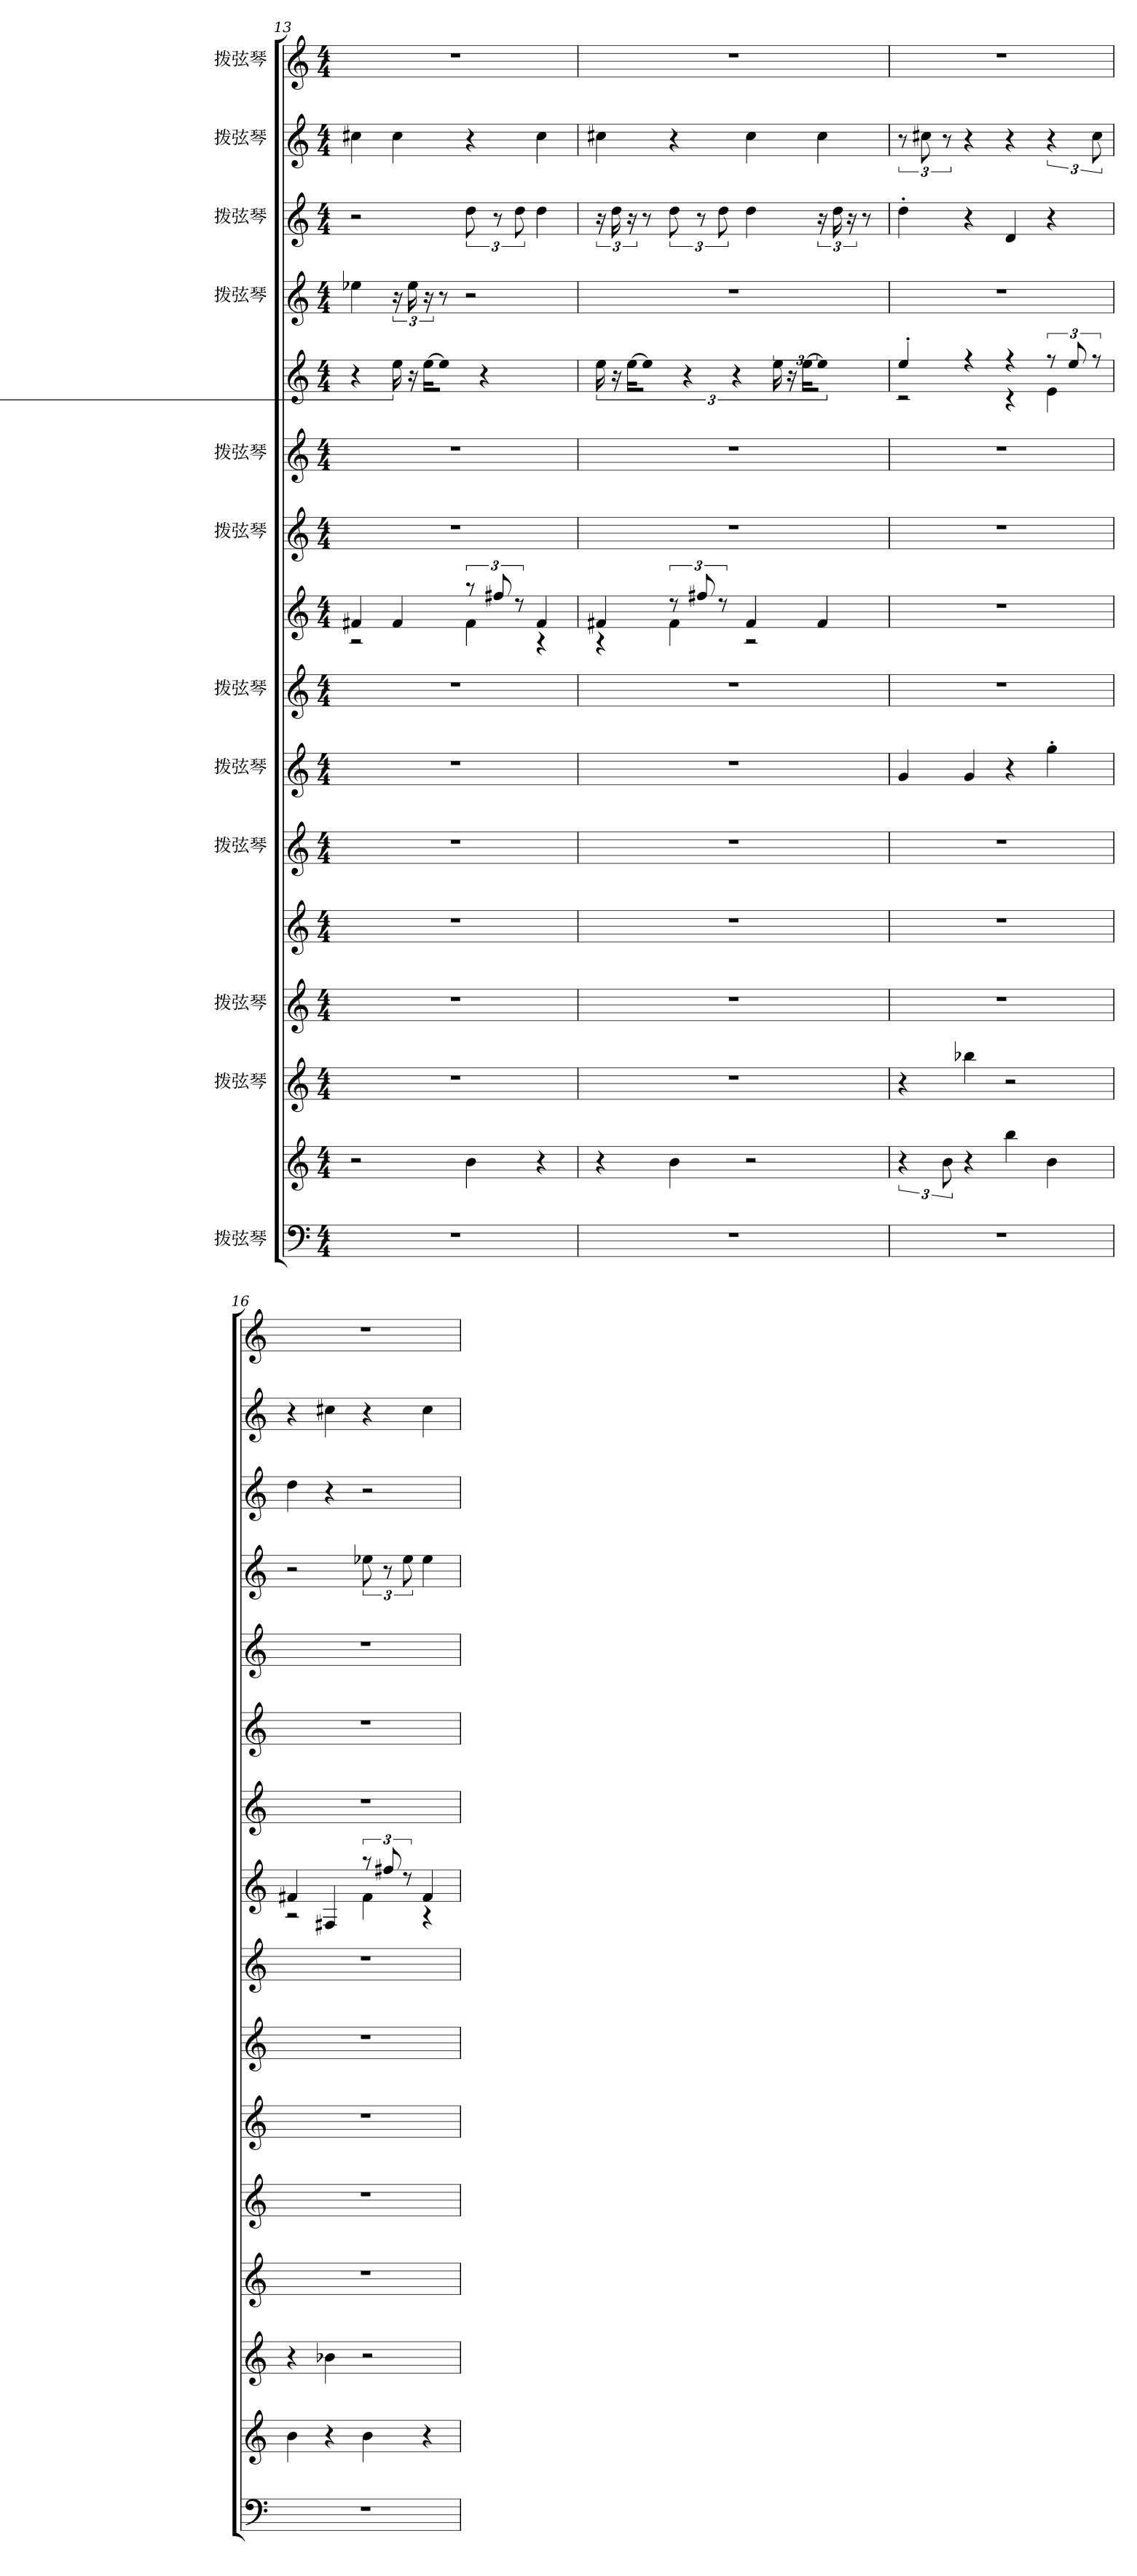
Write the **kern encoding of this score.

**kern	**kern	**kern	**kern	**kern	**kern	**kern	**kern	**kern	**kern	**kern	**kern	**kern	**kern	**kern	**kern
*part12	*part12	*part11	*part10	*part10	*part9	*part8	*part7	*part7	*part6	*part5	*part5	*part4	*part3	*part2	*part1
*staff16	*staff15	*staff14	*staff13	*staff12	*staff11	*staff10	*staff9	*staff8	*staff7	*staff6	*staff5	*staff4	*staff3	*staff2	*staff1
*I"拨弦琴	*	*I"拨弦琴	*I"拨弦琴	*	*I"拨弦琴	*I"拨弦琴	*I"拨弦琴	*	*I"拨弦琴	*I"拨弦琴	*	*I"拨弦琴	*I"拨弦琴	*I"拨弦琴	*I"拨弦琴
*clefF4	*clefG2	*clefG2	*clefG2	*clefG2	*clefG2	*clefG2	*clefG2	*clefG2	*clefG2	*clefG2	*clefG2	*clefG2	*clefG2	*clefG2	*clefG2
*k[]	*k[]	*k[]	*k[]	*k[]	*k[]	*k[]	*k[]	*k[]	*k[]	*k[]	*k[]	*k[]	*k[]	*k[]	*k[]
*M4/4	*M4/4	*M4/4	*M4/4	*M4/4	*M4/4	*M4/4	*M4/4	*M4/4	*M4/4	*M4/4	*M4/4	*M4/4	*M4/4	*M4/4	*M4/4
=13	=13	=13	=13	=13	=13	=13	=13	=13	=13	=13	=13	=13	=13	=13	=13
*	*	*	*	*	*	*	*	*^	*	*	*	*	*	*	*
1r	2r	1r	1r	1r	1r	1r	1r	4f#X/	2r	1r	1r	4r	4ee-X\	2r	4cc#X\	1r
.	.	.	.	.	.	.	.	4f#/	.	.	.	24ee\	24r	.	4cc#\	.
.	.	.	.	.	.	.	.	.	.	.	.	24r	24ee-\	.	.	.
.	.	.	.	.	.	.	.	.	.	.	.	[24ee\KL	24r	.	.	.
.	.	.	.	.	.	.	.	.	.	.	.	8ee\J]	8r	.	.	.
.	4b\	.	.	.	.	.	.	12r	4f#\	.	.	2r	2r	12dd\	4r	.
.	.	.	.	.	.	.	.	12ff#X/	.	.	.	.	.	12r	.	.
.	.	.	.	.	.	.	.	12r	.	.	.	.	.	12dd\	.	.
.	4r	.	.	.	.	.	.	4f#/	4r	.	.	.	.	4dd\	4cc#\	.
!!LO:PB:g=z
=14	=14	=14	=14	=14	=14	=14	=14	=14	=14	=14	=14	=14	=14	=14	=14	=14
1r	4r	1r	1r	1r	1r	1r	1r	4f#X/	4r	1r	1r	24ee\	1r	24r	4cc#X\	1r
.	.	.	.	.	.	.	.	.	.	.	.	24r	.	24dd\	.	.
.	.	.	.	.	.	.	.	.	.	.	.	[24ee\KL	.	24r	.	.
.	.	.	.	.	.	.	.	.	.	.	.	8ee\J]	.	8r	.	.
.	4b\	.	.	.	.	.	.	12r	4f#\	.	.	4r	.	12dd\	4r	.
.	.	.	.	.	.	.	.	12ff#X/	.	.	.	.	.	12r	.	.
.	.	.	.	.	.	.	.	12r	.	.	.	.	.	12dd\	.	.
.	2r	.	.	.	.	.	.	4f#/	2r	.	.	4r	.	4dd\	4cc#\	.
.	.	.	.	.	.	.	.	4f#/	.	.	.	24ee\	.	24r	4cc#\	.
.	.	.	.	.	.	.	.	.	.	.	.	24r	.	24dd\	.	.
.	.	.	.	.	.	.	.	.	.	.	.	[24ee\KL	.	24r	.	.
.	.	.	.	.	.	.	.	.	.	.	.	8ee\J]	.	8r	.	.
*	*	*	*	*	*	*	*	*v	*v	*	*	*	*	*	*	*
=15	=15	=15	=15	=15	=15	=15	=15	=15	=15	=15	=15	=15	=15	=15	=15
*	*	*	*	*	*	*	*	*	*	*	*^	*	*	*	*
1r	6r	4r	1r	1r	1r	4g/	1r	1r	1r	1r	4ee'/	2r	1r	4dd'\	12r	1r
.	.	.	.	.	.	.	.	.	.	.	.	.	.	.	12cc#X\	.
.	12b\	.	.	.	.	.	.	.	.	.	.	.	.	.	12r	.
.	4r	4bb-X\	.	.	.	4g/	.	.	.	.	4r	.	.	4r	4r	.
.	4bb\	2r	.	.	.	4r	.	.	.	.	4r	4r	.	4d/	4r	.
.	4b\	.	.	.	.	4gg'\	.	.	.	.	12r	4e\	.	4r	6r	.
.	.	.	.	.	.	.	.	.	.	.	12ee/	.	.	.	.	.
.	.	.	.	.	.	.	.	.	.	.	12r	.	.	.	12cc#\	.
*	*	*	*	*	*	*	*	*	*	*	*v	*v	*	*	*	*
=16	=16	=16	=16	=16	=16	=16	=16	=16	=16	=16	=16	=16	=16	=16	=16
*	*	*	*	*	*	*	*	*^	*	*	*	*	*	*	*
1r	4b\	4r	1r	1r	1r	1r	1r	4f#X/	2r	1r	1r	1r	2r	4dd\	4r	1r
.	4r	4b-X\	.	.	.	.	.	4F#X/	.	.	.	.	.	4r	4cc#X\	.
.	4b\	2r	.	.	.	.	.	12r	4f#\	.	.	.	12ee-X\	2r	4r	.
.	.	.	.	.	.	.	.	12ff#X/	.	.	.	.	12r	.	.	.
.	.	.	.	.	.	.	.	12r	.	.	.	.	12ee-\	.	.	.
.	4r	.	.	.	.	.	.	4f#/	4r	.	.	.	4ee-\	.	4cc#\	.
*	*	*	*	*	*	*	*	*v	*v	*	*	*	*	*	*	*
=	=	=	=	=	=	=	=	=	=	=	=	=	=	=	=
*-	*-	*-	*-	*-	*-	*-	*-	*-	*-	*-	*-	*-	*-	*-	*-
